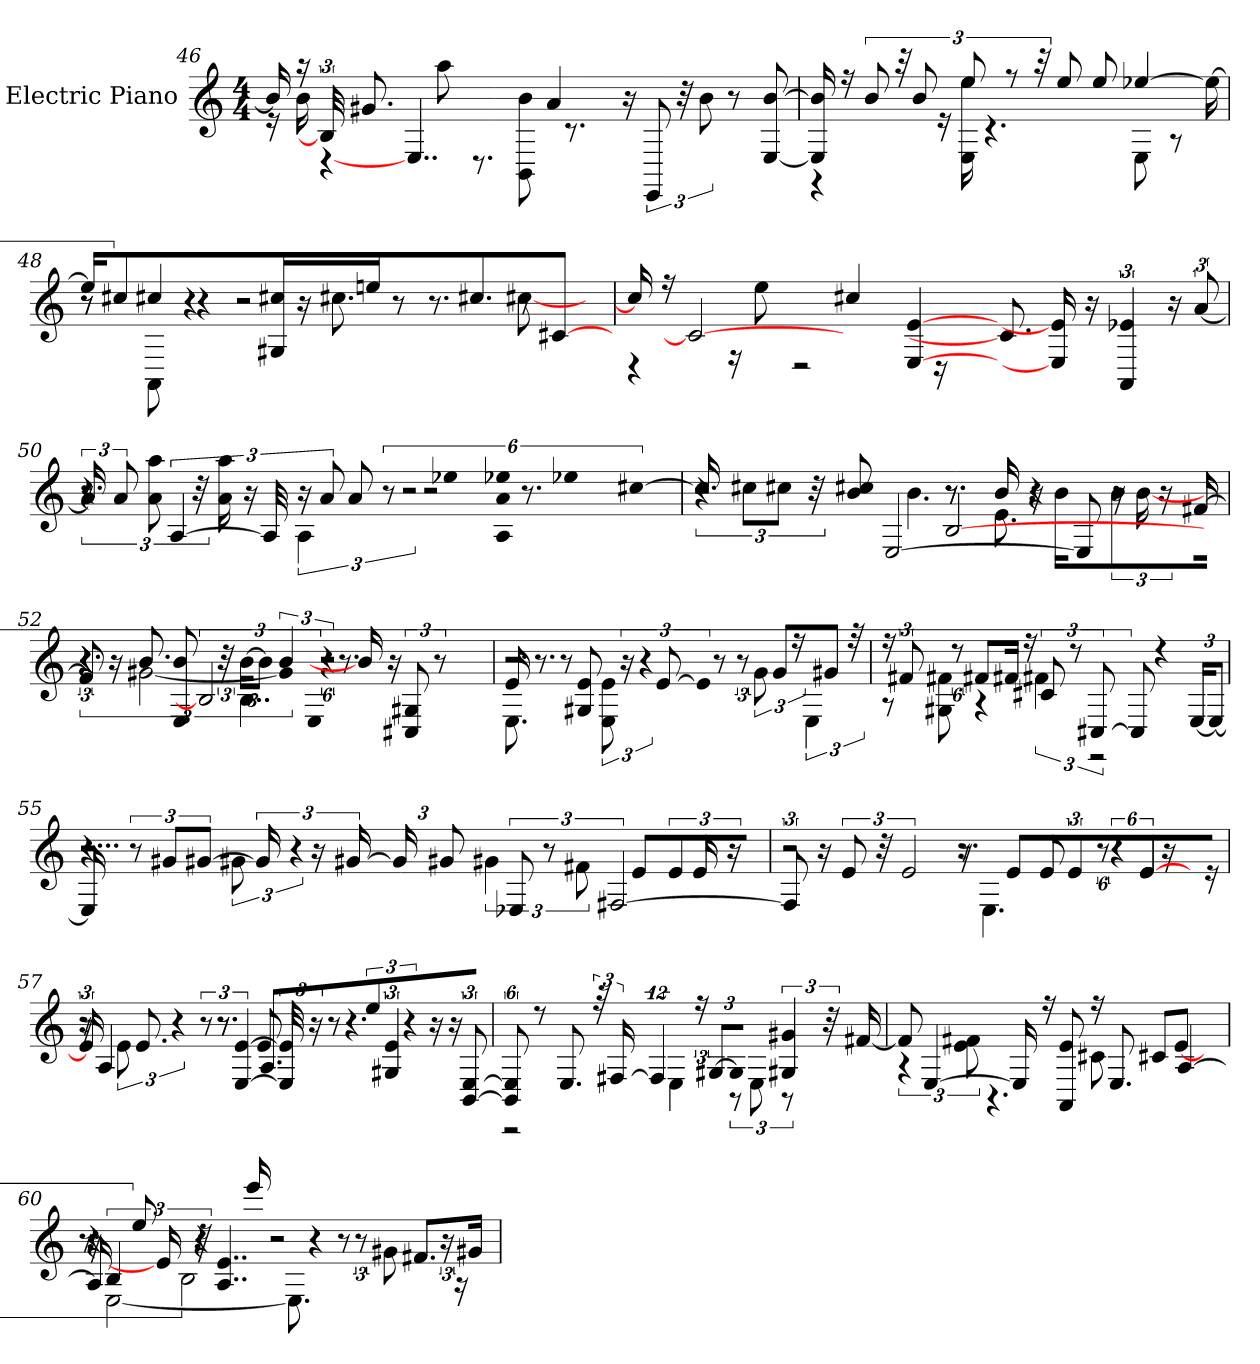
**kern
*part1
*staff1
*I"Electric Piano
*I'E.Pno
*clefG2
*M4/4
=46
*^
16b]	16r
16r	16b
48B]	4r
8.g#X	.
4..E]	.
.	8aa
.	8.r
.	8BB 8b
4a	.
.	8.r
.	48%25ryy
16r	.
12EE	.
48r	.
12b	.
8r	.
[8b [8E	.
=47	=47
16b] 16E]	4r
16r	.
12b	.
48r	.
12b	.
.	16r
12ee	16E 16ee
.	4.r
12r	.
48r	.
8ee	.
8ee	.
[4ee-X	8E
.	8r
16ee-_	16ryy
=48	=48
*	*^
16ee-]	8r	8r
6cc#X	.	.
.	8AA	4cc#X
24%5r	.	.
.	4r	.
.	.	2r
16G#X 16cc#X	.	.
16r	8.cc#X	.
16ee	.	.
8r	.	.
.	8.r	.
8.cc#X	.	.
.	[8cc#X	8r
[8c#XJ	.	.
.	16ryy	16ryy
*	*v	*v
=49	=49
16cc#]	4r
16r	.
2c#_	.
.	16r
.	8ee
.	2r
4cc#X	.
[4e [4E	.
.	16r
.	2.ryy
8.c#]	.
16e] 16E]	.
16r	.
6e-X 6AA	.
16r	.
[12a	.
=50	=50
*	*^
24a]	12r	4.r
12a	.	.
.	12aa 12a	.
[6A	.	.
.	48r	.
.	16a 16aa	.
.	16r	.
48A]	.	.
24r	6A	.
12a	.	.
.	.	8a
48%5r	.	.
.	3r	.
.	.	2r
6ee-X	.	.
12a 12A 12ee-X	.	.
6ee-X	.	.
.	8.r	.
[12cc#X	.	.
.	24ryy	24ryy
=51	=51	=51
*	*^	*^
*	*	*	*	*
24cc#]	4.r	2r	2r	2r
12cc#X\L	.	.	.	.
12cc#X\J	.	.	.	.
48r	.	.	.	.
8cc#X 8b	.	.	.	.
[2E	.	.	.	.
.	4.b	.	.	.
.	.	[2B	8.r	8.r
.	.	.	8.e	16b
.	16r	.	.	4r
.	16b\KL	.	.	.
8E]	.	.	.	.
.	12b\J	.	16r	.
.	.	.	[16b	.
.	24r	.	.	.
[16f#X	.	.	.	.
.	24ryy	24ryy	24ryy	24ryy
*	*	*	*v	*v
=52	=52	=52	=52
8f#]	6r	6r	4.r
16r	.	.	.
.	[3g#X	8.b	.
8E 8b	.	.	.
3B]	.	.	.
.	.	48r	.
.	.	[24b\KL	4..B
.	.	12b\J]	.
.	24%7g#]	6b	.
12%7E	.	.	.
.	.	3r	.
.	24%5r	.	.
.	.	.	8.r
.	48%25ryy	48%25ryy	48%25ryy
16b]	.	.	.
16r	.	.	.
12G#X 12C#X	.	.	.
12r	.	.	.
*	*	*v	*v
=53	=53	=53
16e	8.E	2.r
8.r	.	.
.	8r	.
8e 8G#X	.	.
.	12E 12e	.
24r	.	.
.	6r	.
[12e	.	.
12%5e]	.	.
.	8r	.
.	12g	.
.	.	8g/L
.	24r	.
.	6E	.
.	.	8g#X/J
12r	.	.
.	48r	.
*	*v	*v
=54	=54
16r	8r
12f#X	.
.	8f#X 8G#X
48%5r	.
8f#X/L	4r
16f#X/Jk	.
16r	.
12c#X	6f#X
12r	.
[12C#X	3r
48%5C#]	.
48r	.
[24E/KL	.
12E/J_	.
=55	=55
*	*^
16E]	4r	2...r
12r	.	.
12g#X/L	.	.
[12g#X/J	.	.
.	12g#X	.
24g#]	.	.
.	6r	.
24r	.	.
[24g#X/L	.	.
24g#/L]	.	.
12g#X/J	.	.
.	6g#X	.
12E-X	.	.
12r	.	.
.	12f#X	.
[3F#X	.	.
.	8e/L	.
.	12e/J	.
.	.	16e
.	24r	.
.	16ryy	16ryy
=56	=56	=56
12F#]	2r	2r
16r	.	.
12e	.	.
48r	.	.
3e	.	.
.	16r	8.r
.	4.E	.
8e/L	.	.
.	.	8e
12e/J	.	.
48%5r	.	.
.	.	48%5r
8e	.	.
.	.	[12e
.	16r	.
.	12ryy	12ryy
16r	.	.
=57	=57	=57
24e]	16r	8r
4A	.	.
.	12e	.
.	.	8.e
.	6r	.
12r	.	.
.	8.r	8.r
[6E [6e	.	.
.	8.A/L	8e
48E] 48e]	.	.
24r	.	.
8r	.	.
.	.	4.r
.	12ee/J	.
6e 6G#X	.	.
.	6r	.
16r	.	.
.	16r	.
[12BB [12E	.	.
.	24ryy	24ryy
*	*v	*v
=58	=58
48%5BB] 48%5E]	2r
8r	.
8.E	.
48r	.
[24F#X	.
48%7F#]	.
.	4E
24r	.
[12G#X/L	.
48%5G#/J]	12r
.	12E
6G#X 6g#X	.
.	12r
.	48%5ryy
48r	.
[16f#X	.
=59	=59
8f#]	6r
[4E	.
.	12e 12f#X
.	4.r
16E]	.
16r	.
8e 8AA	.
16r	8c#X
8.E	.
.	8c#X/L
[4A	[8e/J
.	8ryy
=60	=60
*^	*^
16A]	16r	8.r	4r
6B	[2E	.	.
.	.	12ee	.
24e]	.	.	.
.	.	.	3B
48r	.	48%5r	.
4..e 4..A	.	.	.
.	.	16eee	.
.	.	2r	.
.	8.E]	.	.
.	.	.	12%5r
8r	.	.	.
.	12r	.	.
.	8g#X	.	.
8.f#X/L	.	.	.
.	.	16r	.
.	24r	.	.
.	48%5ryy	48%5ryy	48%5ryy
16g#X/Jk	.	.	.
*v	*v	*v	*v
=
*-
